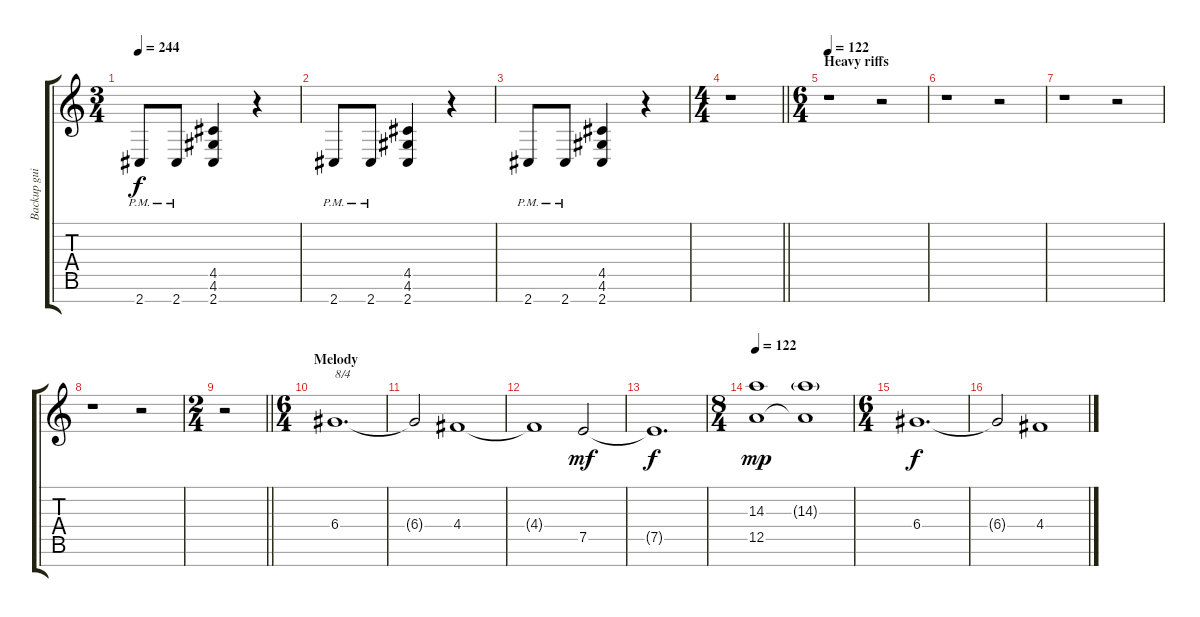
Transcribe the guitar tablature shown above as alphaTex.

\track ("Backup guitars" "Backup gui") {instrument distortionguitar}
\staff {score tabs}
\tuning (E4 B3 G3 D3 A2 E2 B1) {hide}
\ts (3 4)
\tempo 244
\clef g2
\ks c
2.7{pm}.8{dy f} 2.7{pm}.8 (4.5 4.6 2.7).4 r.4 |
2.7{pm}.8 2.7{pm}.8 (4.5 4.6 2.7).4 r.4 |
2.7{pm}.8 2.7{pm}.8 (4.5 4.6 2.7).4 r.4 |
\ts (4 4)
\barLineRight lightlight
r.1 |
\ts (6 4)
\section ("" "Heavy riffs")
\tempo 122
r.1 r.2 |
r.1 r.2 |
r.1 r.2 |
r.1 r.2 |
\ts (2 4)
\barLineRight lightlight
r.2 |
\ts (6 4)
\section ("" "Melody")
6.4.1{d txt "8/4" volume 11 balance 16} |
6.4{t}.2 4.4.1 |
4.4{t}.1 7.5.2{dy mf} |
7.5{t}.1{d dy f} |
\ts (8 4)
\tempo 122
(14.3 12.5).1{dy mp} (14.3{g} 12.5{t}).1 |
\ts (6 4)
6.4.1{d dy f} |
6.4{t}.2 4.4.1
